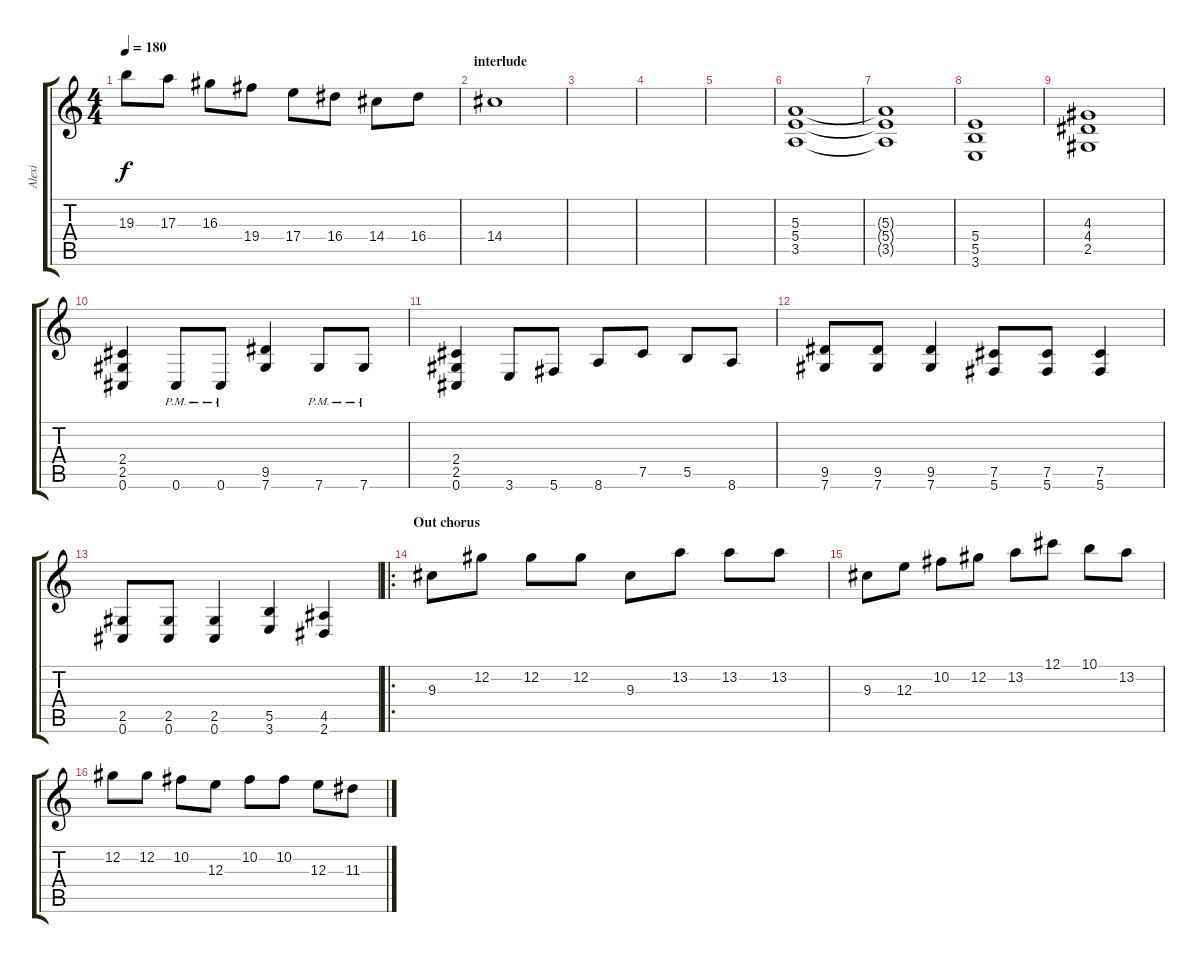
\track ("Alexi " "Alexi ") {instrument distortionguitar}
\staff {score tabs}
\tuning (Db4 Ab3 E3 B2 Gb2 Db2) {hide}
\ts (4 4)
\tempo 180
\clef g2
\ks c
19.3.8{dy f} 17.3.8 16.3.8 19.4.8 17.4.8 16.4.8 14.4.8 16.4.8 |
\section ("" "interlude")
14.4.1 |
|
|
|
(5.3 5.4 3.5).1 |
(5.3{t} 5.4{t} 3.5{t}).1 |
(5.4 5.5 3.6).1 |
(4.3 4.4 2.5).1 |
(2.4 2.5 0.6).4 0.6{pm}.8 0.6{pm}.8 (9.5 7.6).4 7.6{pm}.8 7.6{pm}.8 |
(2.4 2.5 0.6).4 3.6.8 5.6.8 8.6.8 7.5.8 5.5.8 8.6.8 |
(9.5 7.6).8 (9.5 7.6).8 (9.5 7.6).4 (7.5 5.6).8 (7.5 5.6).8 (7.5 5.6).4 |
(2.5 0.6).8 (2.5 0.6).8 (2.5 0.6).4 (5.5 3.6).4 (4.5 2.6).4 |
\ro
\section ("" "Out chorus")
9.3.8 12.2.8 12.2.8 12.2.8 9.3.8 13.2.8 13.2.8 13.2.8 |
9.3.8 12.3.8 10.2.8 12.2.8 13.2.8 12.1.8 10.1.8 13.2.8 |
12.2.8 12.2.8 10.2.8 12.3.8 10.2.8 10.2.8 12.3.8 11.3.8
